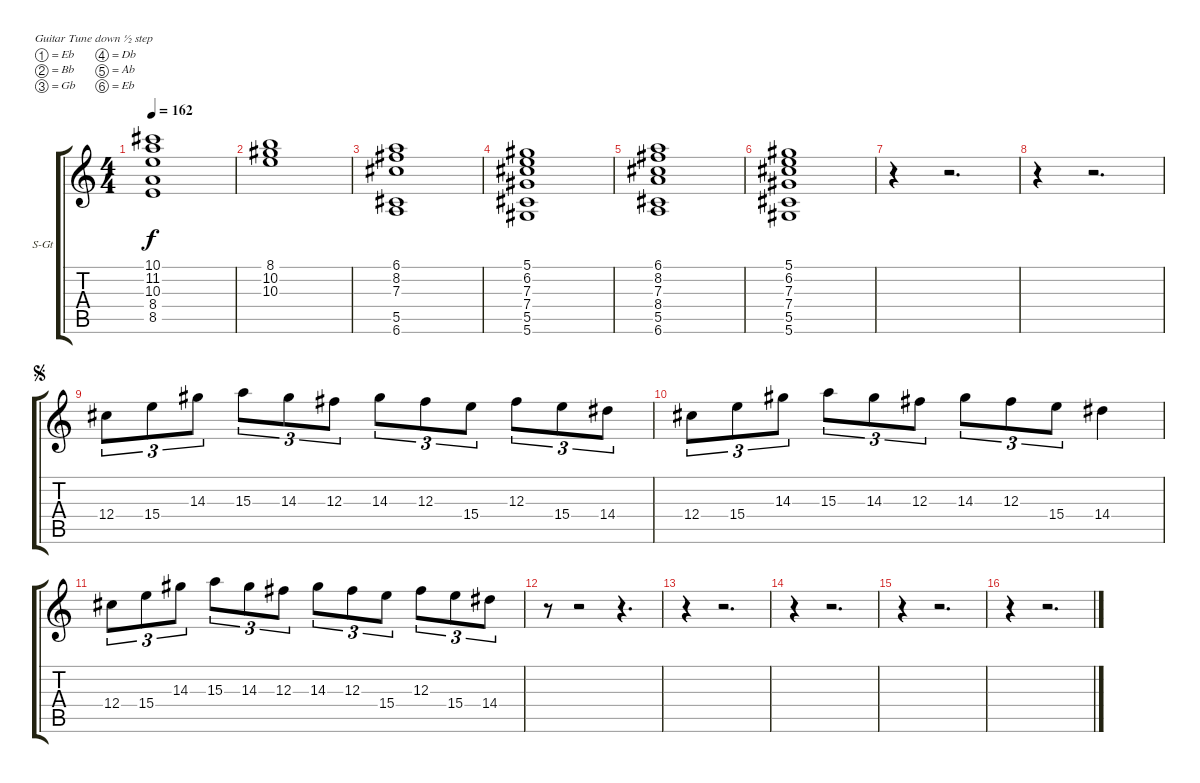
\bracketExtendMode groupsimilarinstruments
\firstSystemTrackNameOrientation horizontal
\otherSystemsTrackNameOrientation horizontal
\track ("Keyboards" "S-Gt") {mute instrument choiraahs}
\staff {score tabs}
\tuning (Eb4 Bb3 Gb3 Db3 Ab2 Eb2)
\displaytranspose 12
\ts (4 4)
\tempo 162
\clef g2
\ks c
(10.1 11.2 10.3 8.4 8.5).1{dy f} |
(8.1 10.2 10.3).1 |
(6.1 8.2 7.3 5.5 6.6).1 |
(5.1 6.2 7.3 7.4 5.5 5.6).1 |
(6.1 8.2 7.3 8.4 5.5 6.6).1 |
(5.1 6.2 7.3 7.4 5.5 5.6).1 |
r.4 r.2{d} |
r.4 r.2{d} |
\jump segno
12.4.8{tu (3 2)} 15.4.8{tu (3 2)} 14.3.8{tu (3 2)} 15.3.8{tu (3 2)} 14.3.8{tu (3 2)} 12.3.8{tu (3 2)} 14.3.8{tu (3 2)} 12.3.8{tu (3 2)} 15.4.8{tu (3 2)} 12.3.8{tu (3 2)} 15.4.8{tu (3 2)} 14.4.8{tu (3 2)} |
12.4.8{tu (3 2)} 15.4.8{tu (3 2)} 14.3.8{tu (3 2)} 15.3.8{tu (3 2)} 14.3.8{tu (3 2)} 12.3.8{tu (3 2)} 14.3.8{tu (3 2)} 12.3.8{tu (3 2)} 15.4.8{tu (3 2)} 14.4.4 |
12.4.8{tu (3 2)} 15.4.8{tu (3 2)} 14.3.8{tu (3 2)} 15.3.8{tu (3 2)} 14.3.8{tu (3 2)} 12.3.8{tu (3 2)} 14.3.8{tu (3 2)} 12.3.8{tu (3 2)} 15.4.8{tu (3 2)} 12.3.8{tu (3 2)} 15.4.8{tu (3 2)} 14.4.8{tu (3 2)} |
r.8 r.2 r.4{d} |
r.4 r.2{d} |
r.4 r.2{d} |
r.4 r.2{d} |
r.4 r.2{d}
